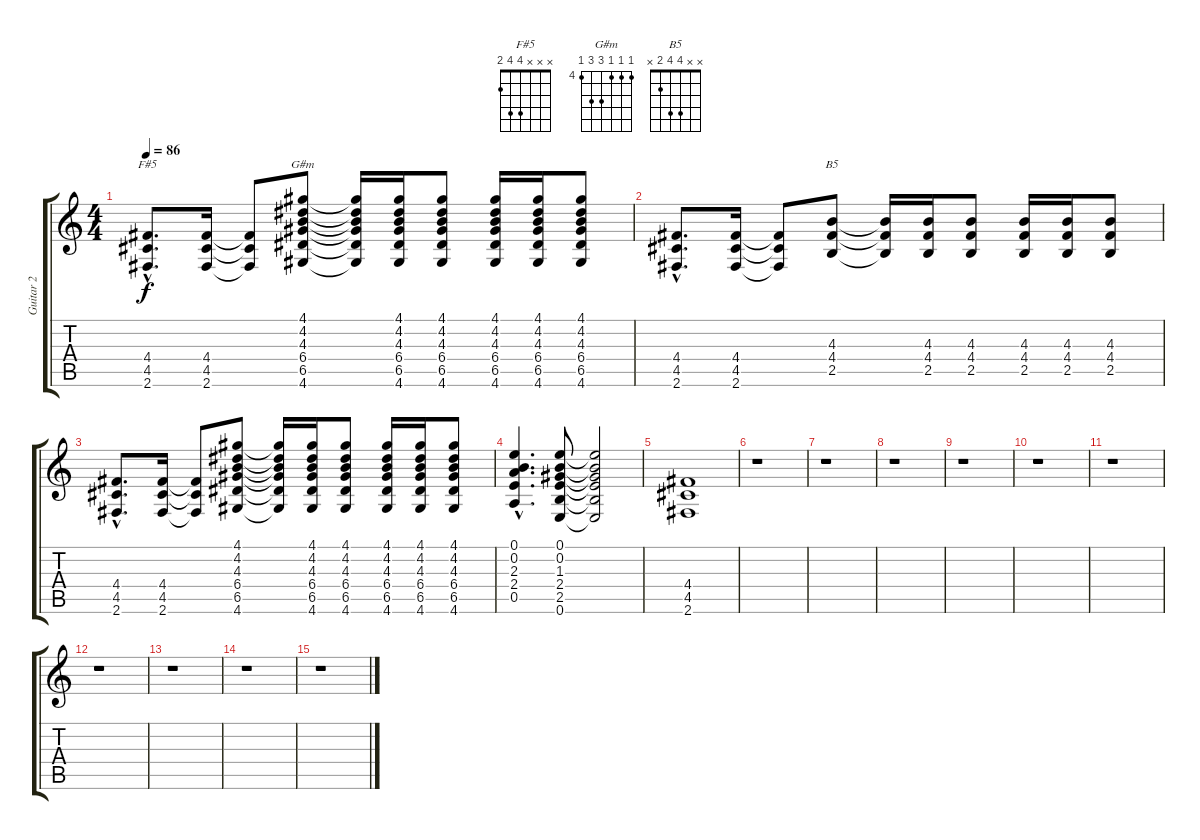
\track ("Guitar 2" "Guitar 2") {instrument distortionguitar}
\staff {score tabs}
\tuning (E4 B3 G3 D3 A2 E2) {hide}
\chord ("F#5" x x x 4 4 2)
\chord ("G#m" 4 4 4 6 6 4) {firstfret 4}
\chord ("B5" x x 4 4 2 x)
\ts (4 4)
\tempo 86
\clef g2
\ks c
(4.4{hac} 4.5{hac} 2.6{hac}).8{d ch "F#5" dy f} (4.4 4.5 2.6).16 (4.4{t} 4.5{t} 2.6{t}).8 (4.1 4.2 4.3 6.4 6.5 4.6).8{ch "G#m"} (4.1{t} 4.2{t} 4.3{t} 6.4{t} 6.5{t} 4.6{t}).16 (4.1 4.2 4.3 6.4 6.5 4.6).16 (4.1 4.2 4.3 6.4 6.5 4.6).8 (4.1 4.2 4.3 6.4 6.5 4.6).16 (4.1 4.2 4.3 6.4 6.5 4.6).16 (4.1 4.2 4.3 6.4 6.5 4.6).8 |
(4.4{hac} 4.5{hac} 2.6{hac}).8{d} (4.4 4.5 2.6).16 (4.4{t} 4.5{t} 2.6{t}).8 (4.3 4.4 2.5).8{ch "B5"} (4.3{t} 4.4{t} 2.5{t}).16 (4.3 4.4 2.5).16 (4.3 4.4 2.5).8 (4.3 4.4 2.5).16 (4.3 4.4 2.5).16 (4.3 4.4 2.5).8 |
(4.4{hac} 4.5{hac} 2.6{hac}).8{d} (4.4 4.5 2.6).16 (4.4{t} 4.5{t} 2.6{t}).8 (4.1 4.2 4.3 6.4 6.5 4.6).8 (4.1{t} 4.2{t} 4.3{t} 6.4{t} 6.5{t} 4.6{t}).16 (4.1 4.2 4.3 6.4 6.5 4.6).16 (4.1 4.2 4.3 6.4 6.5 4.6).8 (4.1 4.2 4.3 6.4 6.5 4.6).16 (4.1 4.2 4.3 6.4 6.5 4.6).16 (4.1 4.2 4.3 6.4 6.5 4.6).8 |
(0.1{hac} 0.2{hac} 2.3{hac} 2.4{hac} 0.5{hac}).4{d} (0.1 0.2 1.3 2.4 2.5 0.6).8 (0.1{t} 0.2{t} 1.3{t} 2.4{t} 2.5{t} 0.6{t}).2 |
(4.4 4.5 2.6).1 |
r.1 |
r.1 |
r.1 |
r.1 |
r.1 |
r.1 |
r.1 |
r.1 |
r.1 |
r.1
